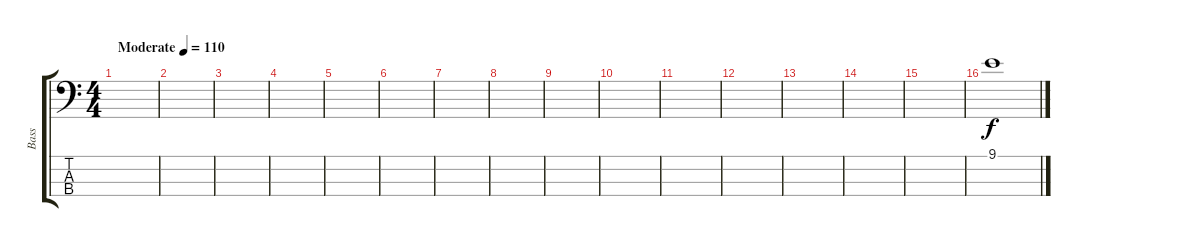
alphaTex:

\track ("Bass" "Bass") {instrument electricbassfinger}
\staff {score tabs}
\tuning (G2 D2 A1 E1) {hide}
\ts (4 4)
\tempo (110 "Moderate")
\clef f4
\ks c
|
|
|
|
|
|
|
|
|
|
|
|
|
|
|
9.1.1
